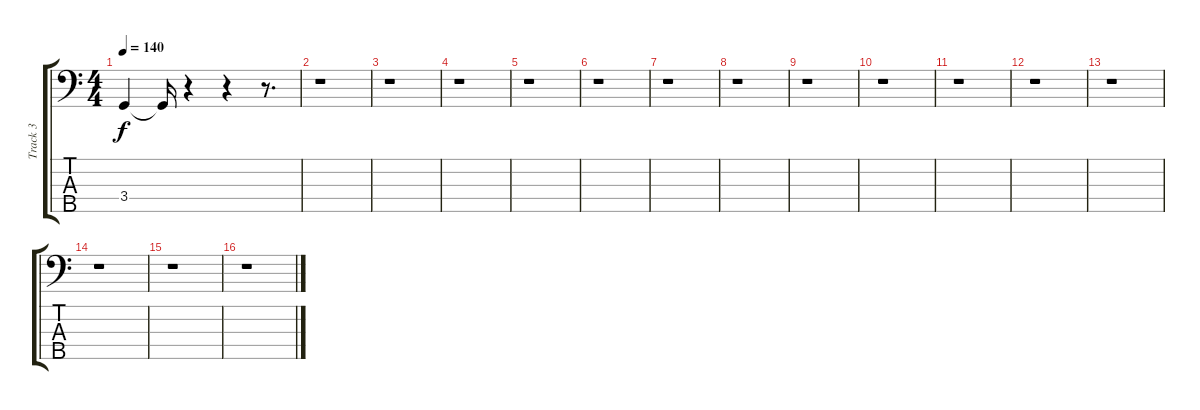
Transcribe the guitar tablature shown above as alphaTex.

\track ("Track 3" "Track 3") {instrument electricbassfinger}
\staff {score tabs}
\tuning (G2 D2 A1 E1 B0) {hide}
\ts (4 4)
\tempo 140
\clef f4
\ks c
3.4.4{dy f} 3.4{t}.16 r.4 r.4 r.8{d} |
r.1 |
r.1 |
r.1 |
r.1 |
r.1 |
r.1 |
r.1 |
r.1 |
r.1 |
r.1 |
r.1 |
r.1 |
r.1 |
r.1 |
r.1
